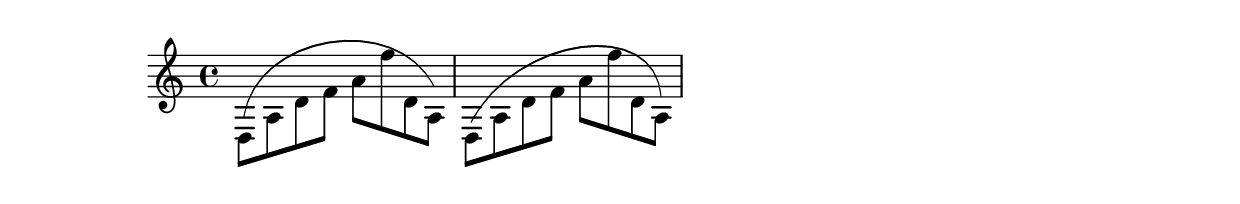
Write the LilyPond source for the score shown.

%% Do not edit this file; it is automatically
%% generated from LSR http://lsr.dsi.unimi.it
%% This file is in the public domain.
\version "2.13.16"

\header {
%% Translation of GIT committish: 5a7301fc350ffc3ab5bd3a2084c91666c9e9a549
  texidoces = "
Se puede hacer que una ligadura de expresión sea asimétrica para
adaptarse mejor a un patrón asimétrico de notas.

"
  doctitlees = "Ligaduras asimétricas"



  lsrtags = "expressive-marks, tweaks-and-overrides"

  texidoc = "
Slurs can be made asymmetric to match an asymmetric pattern of notes
better.

"
  doctitle = "Asymmetric slurs"
} % begin verbatim

slurNotes = { d,8( a' d f a f' d, a) }

\relative c' {
  \stemDown
  \slurUp
  \slurNotes
  \once \override Slur #'eccentricity = #3.0
  \slurNotes
}

